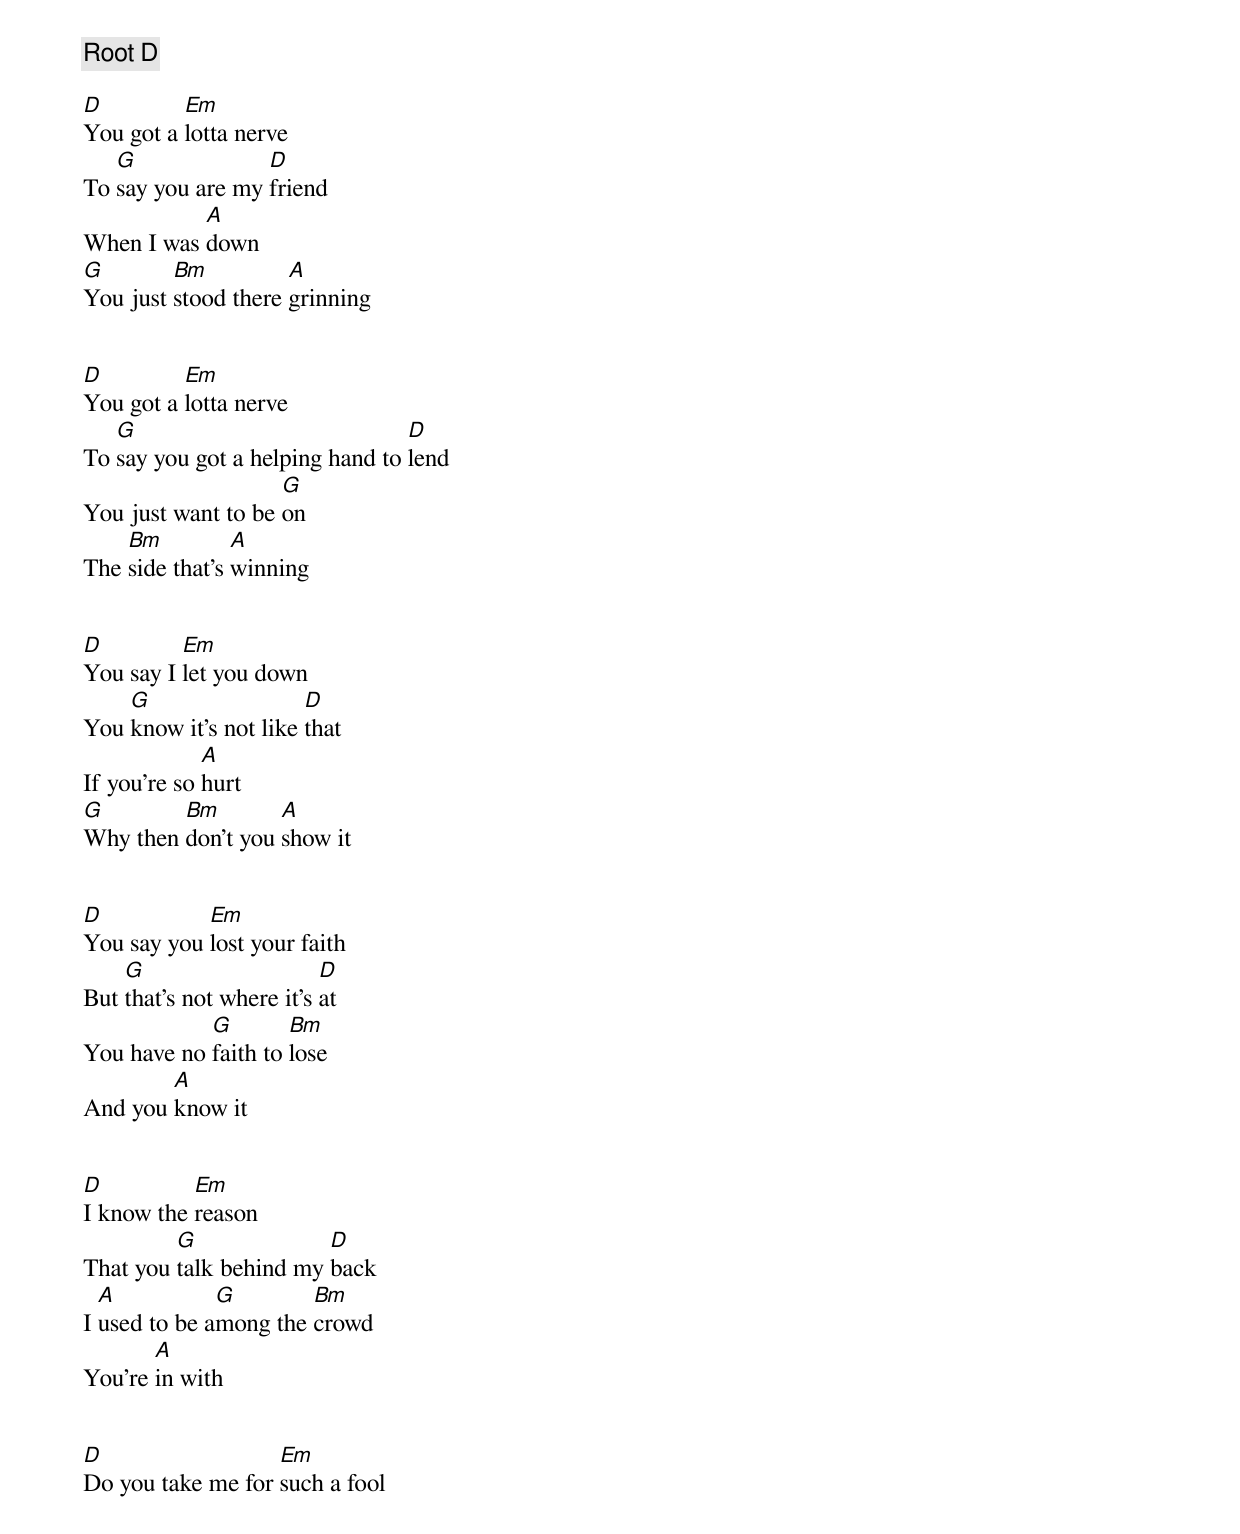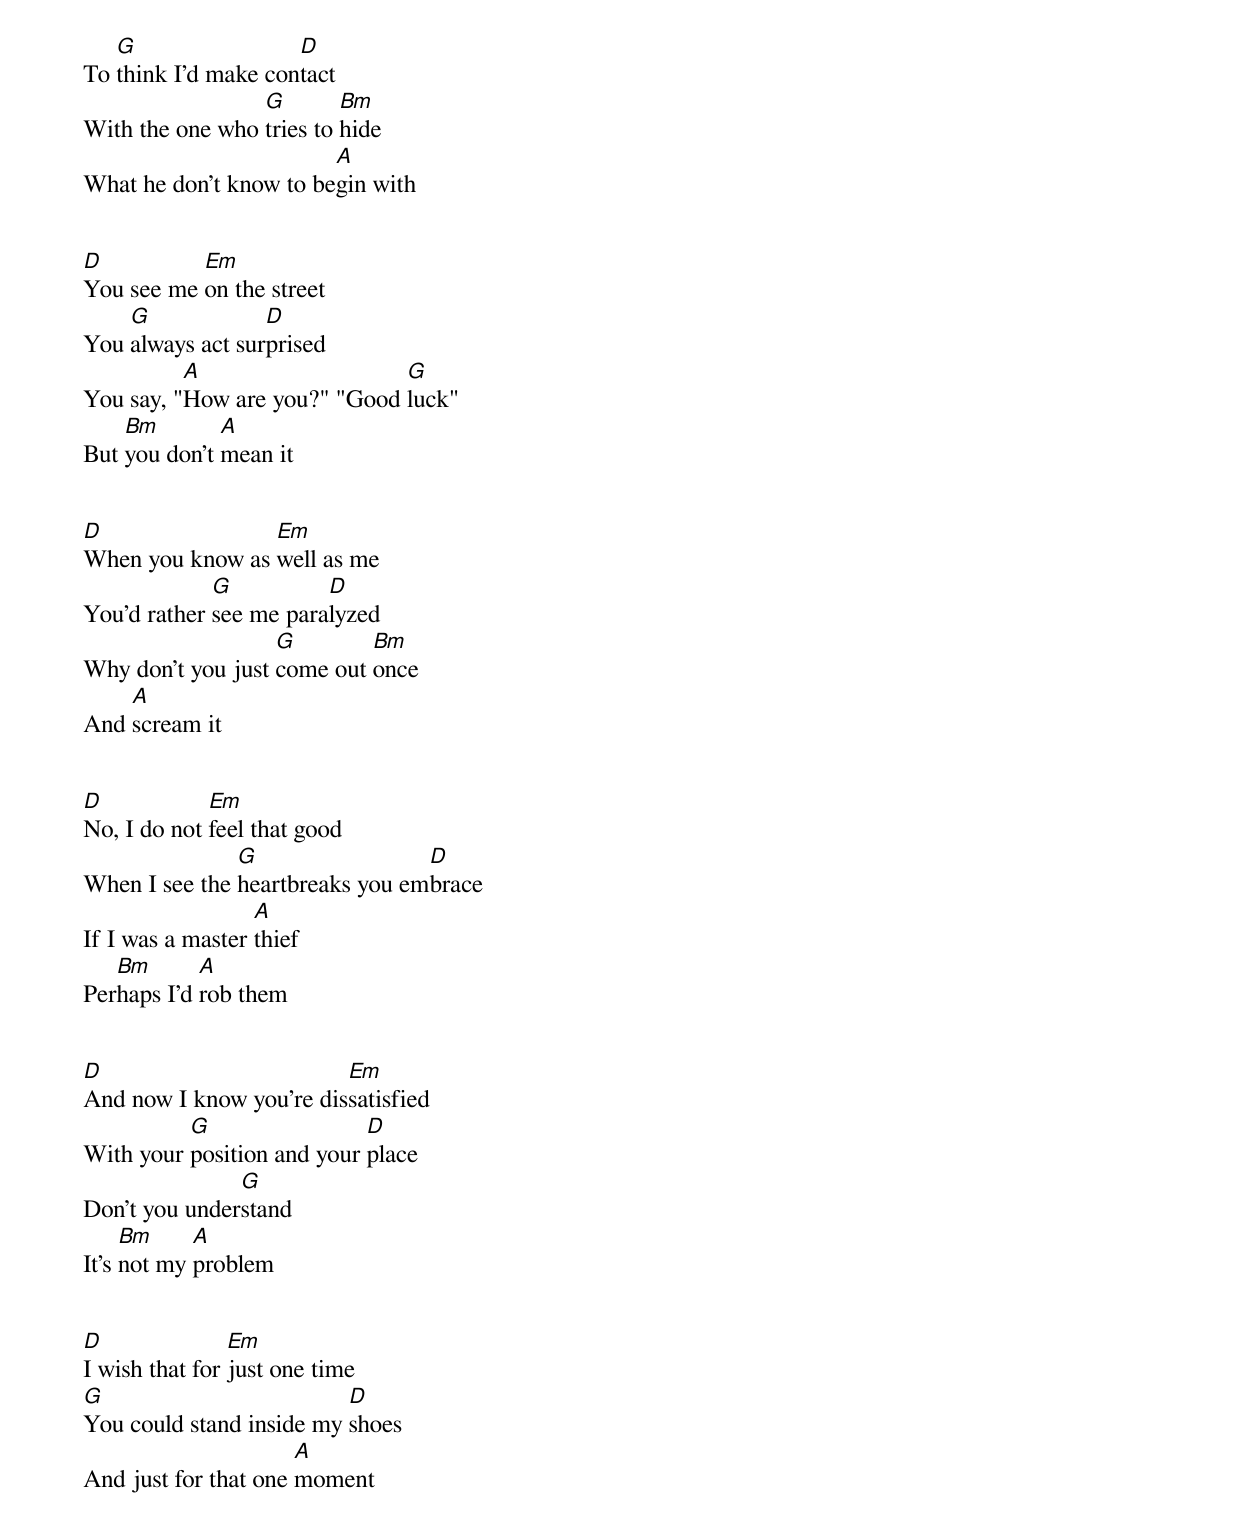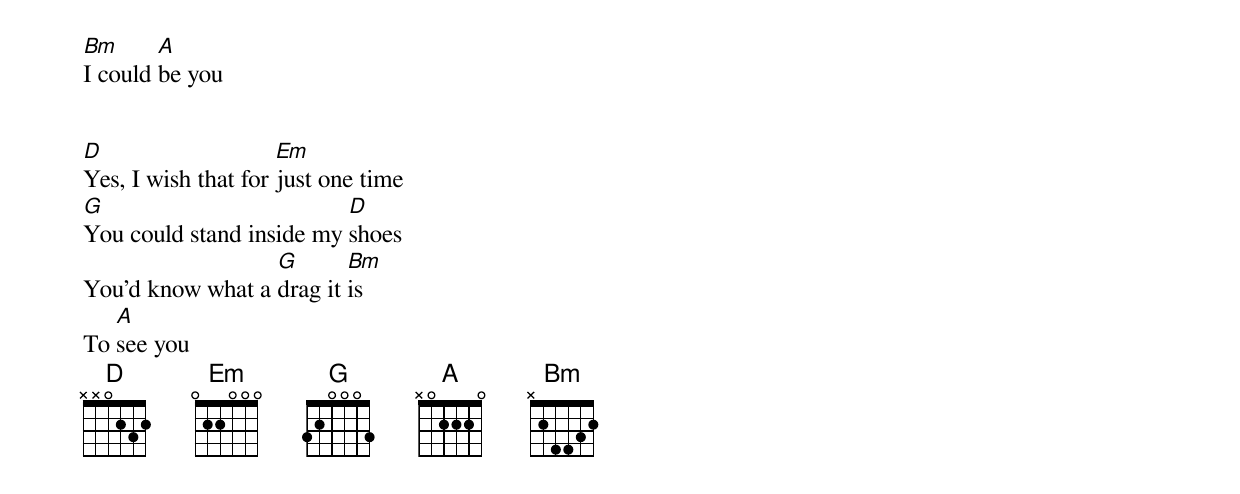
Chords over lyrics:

[Root] D

D         Em
You got a lotta nerve
   G              D
To say you are my friend
           A
When I was down
G        Bm          A
You just stood there grinning


D         Em
You got a lotta nerve
   G                             D
To say you got a helping hand to lend
                    G
You just want to be on
    Bm          A
The side that's winning


D         Em
You say I let you down
    G                  D
You know it's not like that
             A
If you're so hurt
G        Bm        A
Why then don't you show it


D           Em
You say you lost your faith
    G                     D
But that's not where it's at
            G        Bm
You have no faith to lose
        A
And you know it


D          Em
I know the reason
         G              D
That you talk behind my back
  A           G        Bm
I used to be among the crowd
       A
You're in with


D                  Em
Do you take me for such a fool
   G                 D
To think I'd make contact
                 G        Bm
With the one who tries to hide
                        A
What he don't know to begin with


D          Em
You see me on the street
    G             D
You always act surprised
          A                   G
You say, "How are you?" "Good luck"
    Bm        A
But you don't mean it


D                Em
When you know as well as me
             G          D
You'd rather see me paralyzed
                   G        Bm
Why don't you just come out once
    A
And scream it


D            Em
No, I do not feel that good
               G                 D
When I see the heartbreaks you embrace
                  A
If I was a master thief
   Bm       A
Perhaps I'd rob them


D                        Em
And now I know you're dissatisfied
          G                 D
With your position and your place
               G
Don't you understand
     Bm     A
It's not my problem


D               Em
I wish that for just one time
G                         D
You could stand inside my shoes
                      A
And just for that one moment
Bm      A
I could be you


D                    Em
Yes, I wish that for just one time
G                         D
You could stand inside my shoes
                  G       Bm
You'd know what a drag it is
   A
To see you
